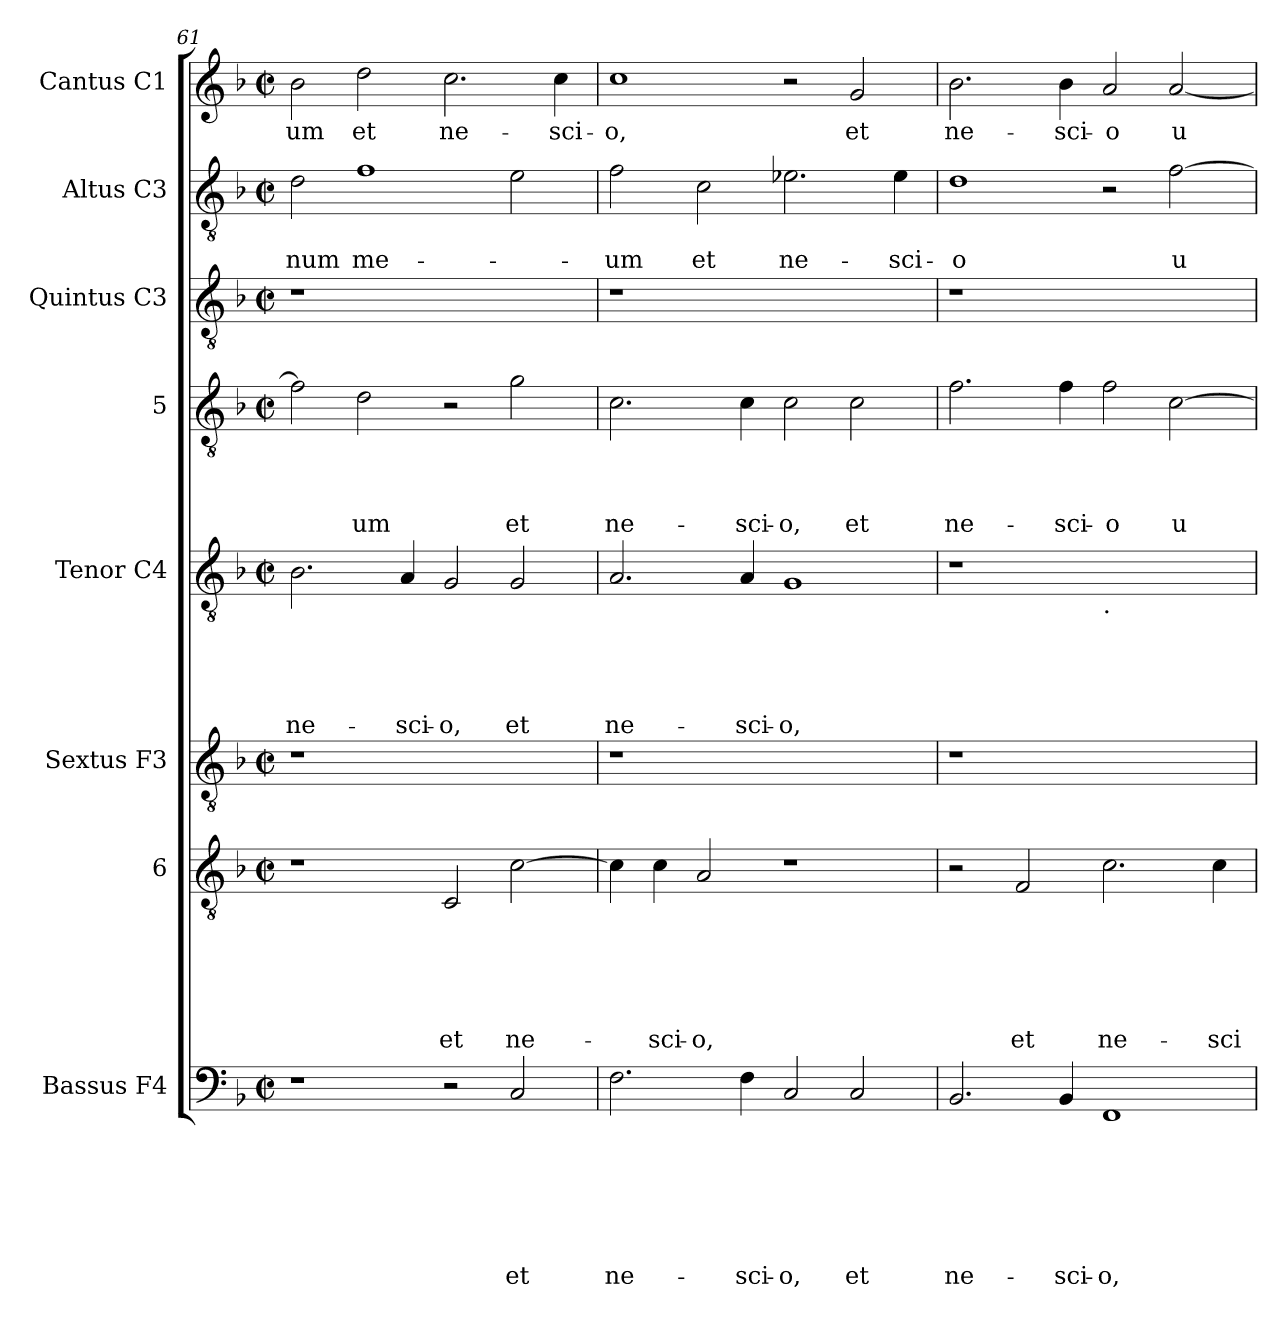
**kern	**text	**text	**text	**text	**text	**text	**text	**kern	**text	**text	**text	**text	**text	**text	**kern	**kern	**text	**text	**text	**text	**text	**kern	**text	**text	**text	**text	**kern	**kern	**text	**text	**kern	**text
*part8	*part8	*part8	*part8	*part8	*part8	*part8	*part8	*part7	*part7	*part7	*part7	*part7	*part7	*part7	*part6	*part5	*part5	*part5	*part5	*part5	*part5	*part4	*part4	*part4	*part4	*part4	*part3	*part2	*part2	*part2	*part1	*part1
*staff8	*staff8	*staff8	*staff8	*staff8	*staff8	*staff8	*staff8	*staff7	*staff7	*staff7	*staff7	*staff7	*staff7	*staff7	*staff6	*staff5	*staff5	*staff5	*staff5	*staff5	*staff5	*staff4	*staff4	*staff4	*staff4	*staff4	*staff3	*staff2	*staff2	*staff2	*staff1	*staff1
*I"Bassus F4	*	*	*	*	*	*	*	*I"6	*	*	*	*	*	*	*I"Sextus F3	*I"Tenor C4	*	*	*	*	*	*I"5	*	*	*	*	*I"Quintus C3	*I"Altus C3	*	*	*I"Cantus C1	*
*I'B	*	*	*	*	*	*	*	*	*	*	*	*	*	*	*	*I'T	*	*	*	*	*	*	*	*	*	*	*	*I'A	*	*	*I'C	*
*clefF4	*	*	*	*	*	*	*	*clefGv2	*	*	*	*	*	*	*clefGv2	*clefGv2	*	*	*	*	*	*clefGv2	*	*	*	*	*clefGv2	*clefGv2	*	*	*clefG2	*
*k[b-]	*	*	*	*	*	*	*	*k[b-]	*	*	*	*	*	*	*k[b-]	*k[b-]	*	*	*	*	*	*k[b-]	*	*	*	*	*k[b-]	*k[b-]	*	*	*k[b-]	*
*F:	*	*	*	*	*	*	*	*F:	*	*	*	*	*	*	*F:	*F:	*	*	*	*	*	*F:	*	*	*	*	*F:	*F:	*	*	*F:	*
*M2/2	*	*	*	*	*	*	*	*M2/2	*	*	*	*	*	*	*M2/2	*M2/2	*	*	*	*	*	*M2/2	*	*	*	*	*M2/2	*M2/2	*	*	*M2/2	*
*met(c|)	*	*	*	*	*	*	*	*met(c|)	*	*	*	*	*	*	*met(c|)	*met(c|)	*	*	*	*	*	*met(c|)	*	*	*	*	*met(c|)	*met(c|)	*	*	*met(c|)	*
=61	=61	=61	=61	=61	=61	=61	=61	=61	=61	=61	=61	=61	=61	=61	=61	=61	=61	=61	=61	=61	=61	=61	=61	=61	=61	=61	=61	=61	=61	=61	=61	=61
!	!	!	!	!	!	!	!	!	!	!	!	!	!	!	!	!	!	!	!	!	!LO:LY:b	!	!	!	!	!	!	!	!	!LO:LY:b	!	!LO:LY:b
1r	.	.	.	.	.	.	.	1r	.	.	.	.	.	.	1r	2.B-\	.	.	.	.	ne-	2f\]	.	.	.	.	1r	2d\	.	-num	2b-\	-um
!	!	!	!	!	!	!	!	!	!	!	!	!	!	!	!	!	!	!	!	!	!	!	!	!	!	!LO:LY:b	!	!	!	!LO:LY:b	!	!LO:LY:b
.	.	.	.	.	.	.	.	.	.	.	.	.	.	.	.	.	.	.	.	.	.	2d\	.	.	.	-um	.	1f	.	me-	2dd\	et
!	!	!	!	!	!	!	!	!	!	!	!	!	!	!	!	!	!	!	!	!	!LO:LY:b	!	!	!	!	!	!	!	!	!	!	!
.	.	.	.	.	.	.	.	.	.	.	.	.	.	.	.	4A/	.	.	.	.	-sci-	.	.	.	.	.	.	.	.	.	.	.
!	!	!	!	!	!	!	!	!	!	!	!	!	!	!LO:LY:b	!	!	!	!	!	!	!LO:LY:b	!	!	!	!	!	!	!	!	!	!	!LO:LY:b
2r	.	.	.	.	.	.	.	2C/	.	.	.	.	.	-et	1ryy	2G/	.	.	.	.	-o,	2r	.	.	.	.	1ryy	.	.	.	2.cc\	ne-
!	!	!	!	!	!	!	!LO:LY:b	!	!	!	!	!	!	!LO:LY:b	!	!	!	!	!	!	!LO:LY:b	!	!	!	!	!LO:LY:b	!	!	!	!	!	!
2C/	.	.	.	.	.	.	et	[>2c\	.	.	.	.	.	ne-	.	2G/	.	.	.	.	et	2g\	.	.	.	et	.	2e\	.	.	.	.
!	!	!	!	!	!	!	!	!	!	!	!	!	!	!	!	!	!	!	!	!	!	!	!	!	!	!	!	!	!	!	!	!LO:LY:b
.	.	.	.	.	.	.	.	.	.	.	.	.	.	.	.	.	.	.	.	.	.	.	.	.	.	.	.	.	.	.	4cc\	-sci-
=62	=62	=62	=62	=62	=62	=62	=62	=62	=62	=62	=62	=62	=62	=62	=62	=62	=62	=62	=62	=62	=62	=62	=62	=62	=62	=62	=62	=62	=62	=62	=62	=62
!	!	!	!	!	!	!	!LO:LY:b	!	!	!	!	!	!	!	!	!	!	!	!	!	!LO:LY:b	!	!	!	!	!LO:LY:b	!	!	!	!LO:LY:b	!	!LO:LY:b
2.F\	.	.	.	.	.	.	ne-	4c\]	.	.	.	.	.	.	1r	2.A/	.	.	.	.	ne-	2.c\	.	.	.	ne-	1r	2f\	.	-um	1cc	-o,
!	!	!	!	!	!	!	!	!	!	!	!	!	!	!LO:LY:b	!	!	!	!	!	!	!	!	!	!	!	!	!	!	!	!	!	!
.	.	.	.	.	.	.	.	4c\	.	.	.	.	.	-sci-	.	.	.	.	.	.	.	.	.	.	.	.	.	.	.	.	.	.
!	!	!	!	!	!	!	!	!	!	!	!	!	!	!LO:LY:b	!	!	!	!	!	!	!	!	!	!	!	!	!	!	!	!LO:LY:b	!	!
.	.	.	.	.	.	.	.	2A/	.	.	.	.	.	-o,	.	.	.	.	.	.	.	.	.	.	.	.	.	2c\	.	et	.	.
!	!	!	!	!	!	!	!LO:LY:b	!	!	!	!	!	!	!	!	!	!	!	!	!	!LO:LY:b	!	!	!	!	!LO:LY:b	!	!	!	!	!	!
4F\	.	.	.	.	.	.	-sci-	.	.	.	.	.	.	.	.	4A/	.	.	.	.	-sci-	4c\	.	.	.	-sci-	.	.	.	.	.	.
!	!	!	!	!	!	!	!LO:LY:b	!	!	!	!	!	!	!	!	!	!	!	!	!	!LO:LY:b	!	!	!	!	!LO:LY:b	!	!	!	!LO:LY:b	!	!
2C/	.	.	.	.	.	.	-o,	1r	.	.	.	.	.	.	1ryy	1G	.	.	.	.	-o,	2c\	.	.	.	-o,	1ryy	2.e-X\	.	ne-	2r	.
!	!	!	!	!	!	!	!LO:LY:b	!	!	!	!	!	!	!	!	!	!	!	!	!	!	!	!	!	!	!LO:LY:b	!	!	!	!	!	!LO:LY:b
2C/	.	.	.	.	.	.	et	.	.	.	.	.	.	.	.	.	.	.	.	.	.	2c\	.	.	.	et	.	.	.	.	2g/	et
!	!	!	!	!	!	!	!	!	!	!	!	!	!	!	!	!	!	!	!	!	!	!	!	!	!	!	!	!	!	!LO:LY:b	!	!
.	.	.	.	.	.	.	.	.	.	.	.	.	.	.	.	.	.	.	.	.	.	.	.	.	.	.	.	4e-\	.	-sci-	.	.
!!LO:PB:g=z
=63	=63	=63	=63	=63	=63	=63	=63	=63	=63	=63	=63	=63	=63	=63	=63	=63	=63	=63	=63	=63	=63	=63	=63	=63	=63	=63	=63	=63	=63	=63	=63	=63
!	!	!	!	!	!	!	!LO:LY:b	!	!	!	!	!	!	!	!	!	!	!	!	!	!	!	!	!	!	!LO:LY:b	!	!	!	!LO:LY:b	!	!LO:LY:b
2.BB-/	.	.	.	.	.	.	ne-	2r	.	.	.	.	.	.	1r	1r	.	.	.	.	.	2.f\	.	.	.	ne-	1r	1d	.	-o	2.b-\	ne-
!	!	!	!	!	!	!	!	!	!	!	!	!	!	!LO:LY:b	!	!	!	!	!	!	!	!	!	!	!	!	!	!	!	!	!	!
.	.	.	.	.	.	.	.	2F/	.	.	.	.	.	et	.	.	.	.	.	.	.	.	.	.	.	.	.	.	.	.	.	.
!	!	!	!	!	!	!	!LO:LY:b	!	!	!	!	!	!	!	!	!	!	!	!	!	!	!	!	!	!	!LO:LY:b	!	!	!	!	!	!LO:LY:b
4BB-/	.	.	.	.	.	.	-sci-	.	.	.	.	.	.	.	.	.	.	.	.	.	.	4f\	.	.	.	-sci-	.	.	.	.	4b-\	-sci-
!	!	!	!	!	!	!	!	!	!	!	!	!	!	!	!	!LO:TX:b:t=.	!	!	!	!	!	!	!	!	!	!	!	!	!	!	!	!
!	!	!	!	!	!	!	!LO:LY:b	!	!	!	!	!	!	!LO:LY:b	!	!	!	!	!	!	!	!	!	!	!	!LO:LY:b	!	!	!	!	!	!LO:LY:b
1FF	.	.	.	.	.	.	-o,	2.c\	.	.	.	.	.	ne-	1ryy	1ryy	.	.	.	.	.	2f\	.	.	.	-o	1ryy	2r	.	.	2a/	-o
!	!	!	!	!	!	!	!	!	!	!	!	!	!	!	!	!	!	!	!	!	!	!	!	!	!	!LO:LY:b	!	!	!	!LO:LY:b	!	!LO:LY:b
.	.	.	.	.	.	.	.	.	.	.	.	.	.	.	.	.	.	.	.	.	.	[>2c\	.	.	.	u-	.	[>2f\	.	u-	[<2a/	u-
!	!	!	!	!	!	!	!	!	!	!	!	!	!	!LO:LY:b	!	!	!	!	!	!	!	!	!	!	!	!	!	!	!	!	!	!
.	.	.	.	.	.	.	.	4c\	.	.	.	.	.	-sci-	.	.	.	.	.	.	.	.	.	.	.	.	.	.	.	.	.	.
=	=	=	=	=	=	=	=	=	=	=	=	=	=	=	=	=	=	=	=	=	=	=	=	=	=	=	=	=	=	=	=	=
*-	*-	*-	*-	*-	*-	*-	*-	*-	*-	*-	*-	*-	*-	*-	*-	*-	*-	*-	*-	*-	*-	*-	*-	*-	*-	*-	*-	*-	*-	*-	*-	*-
